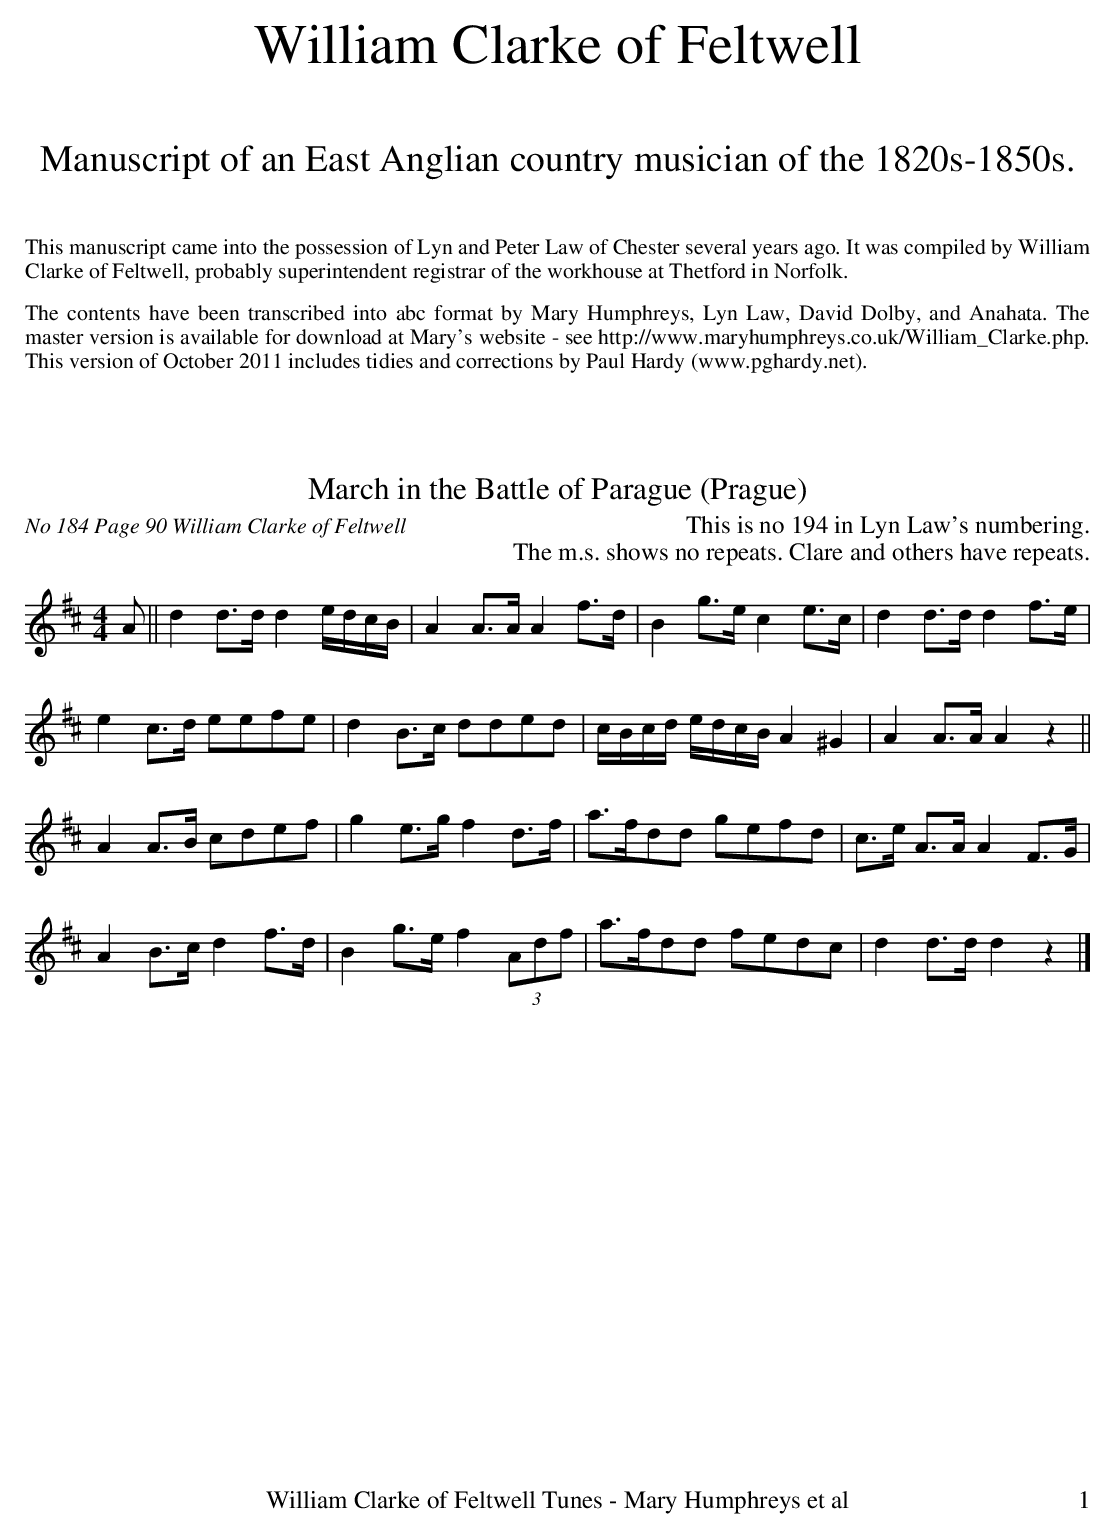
X:1
T:March in the Battle of Parague (Prague)
O:No 184 Page 90 William Clarke of Feltwell
M:4/4
L:1/8
K:D
A||d2d>dd2e/d/c/B/|A2A>AA2f>d|B2g>ec2e>c|d2d>dd2f>e|
e2c>d eefe|d2B>c dded|c/B/c/d/ e/d/c/B/A2^G2|A2A>AA2z2||
A2A>B cdef|g2e>gf2d>f|a>fdd gefd|c>e A>AA2F>G|
A2B>cd2f>d|B2g>ef2(3Adf|a>fdd fedc|d2d>dd2z2|]
